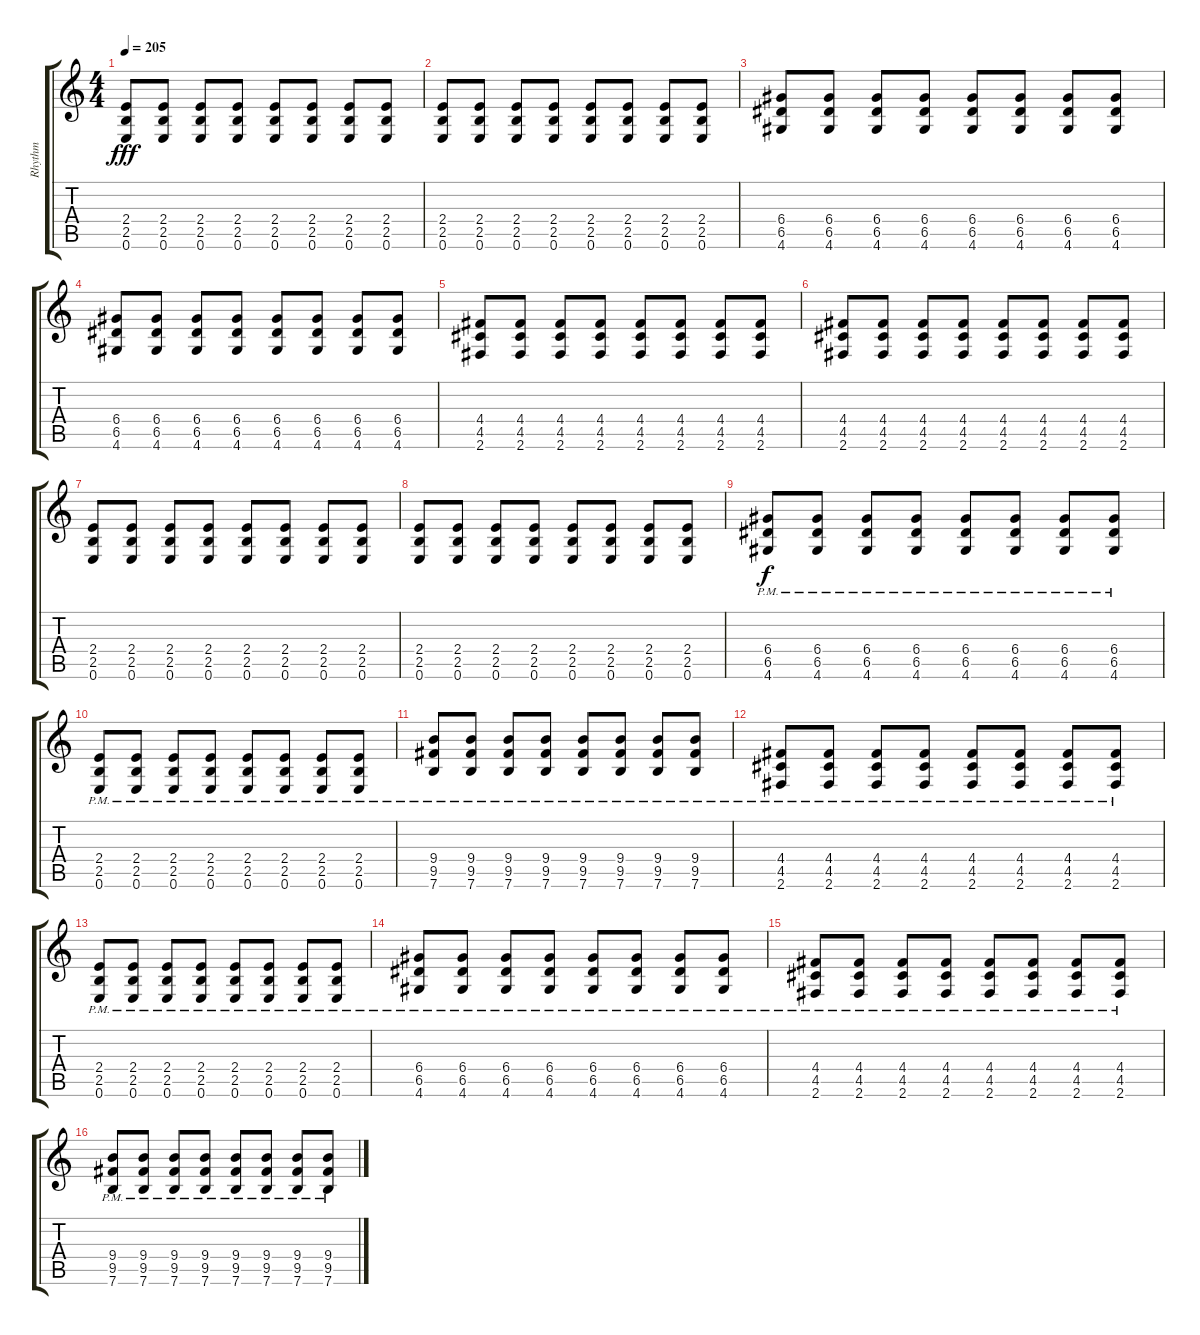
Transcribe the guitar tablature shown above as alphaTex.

\track ("Rhythm" "Rhythm") {instrument overdrivenguitar}
\staff {score tabs}
\tuning (E4 B3 G3 D3 A2 E2) {hide}
\ts (4 4)
\tempo 205
\clef g2
\ks c
(2.4 2.5 0.6).8{dy fff} (2.4 2.5 0.6).8 (2.4 2.5 0.6).8 (2.4 2.5 0.6).8 (2.4 2.5 0.6).8 (2.4 2.5 0.6).8 (2.4 2.5 0.6).8 (2.4 2.5 0.6).8 |
(2.4 2.5 0.6).8 (2.4 2.5 0.6).8 (2.4 2.5 0.6).8 (2.4 2.5 0.6).8 (2.4 2.5 0.6).8 (2.4 2.5 0.6).8 (2.4 2.5 0.6).8 (2.4 2.5 0.6).8 |
(6.4 6.5 4.6).8 (6.4 6.5 4.6).8 (6.4 6.5 4.6).8 (6.4 6.5 4.6).8 (6.4 6.5 4.6).8 (6.4 6.5 4.6).8 (6.4 6.5 4.6).8 (6.4 6.5 4.6).8 |
(6.4 6.5 4.6).8 (6.4 6.5 4.6).8 (6.4 6.5 4.6).8 (6.4 6.5 4.6).8 (6.4 6.5 4.6).8 (6.4 6.5 4.6).8 (6.4 6.5 4.6).8 (6.4 6.5 4.6).8 |
(4.4 4.5 2.6).8 (4.4 4.5 2.6).8 (4.4 4.5 2.6).8 (4.4 4.5 2.6).8 (4.4 4.5 2.6).8 (4.4 4.5 2.6).8 (4.4 4.5 2.6).8 (4.4 4.5 2.6).8 |
(4.4 4.5 2.6).8 (4.4 4.5 2.6).8 (4.4 4.5 2.6).8 (4.4 4.5 2.6).8 (4.4 4.5 2.6).8 (4.4 4.5 2.6).8 (4.4 4.5 2.6).8 (4.4 4.5 2.6).8 |
(2.4 2.5 0.6).8 (2.4 2.5 0.6).8 (2.4 2.5 0.6).8 (2.4 2.5 0.6).8 (2.4 2.5 0.6).8 (2.4 2.5 0.6).8 (2.4 2.5 0.6).8 (2.4 2.5 0.6).8 |
(2.4 2.5 0.6).8 (2.4 2.5 0.6).8 (2.4 2.5 0.6).8 (2.4 2.5 0.6).8 (2.4 2.5 0.6).8 (2.4 2.5 0.6).8 (2.4 2.5 0.6).8 (2.4 2.5 0.6).8 |
(6.4{pm} 6.5{pm} 4.6{pm}).8{dy f} (6.4{pm} 6.5{pm} 4.6{pm}).8 (6.4{pm} 6.5{pm} 4.6{pm}).8 (6.4{pm} 6.5{pm} 4.6{pm}).8 (6.4{pm} 6.5{pm} 4.6{pm}).8 (6.4{pm} 6.5{pm} 4.6{pm}).8 (6.4{pm} 6.5{pm} 4.6{pm}).8 (6.4{pm} 6.5{pm} 4.6{pm}).8 |
(2.4{pm} 2.5{pm} 0.6{pm}).8 (2.4{pm} 2.5{pm} 0.6{pm}).8 (2.4{pm} 2.5{pm} 0.6{pm}).8 (2.4{pm} 2.5{pm} 0.6{pm}).8 (2.4{pm} 2.5{pm} 0.6{pm}).8 (2.4{pm} 2.5{pm} 0.6{pm}).8 (2.4{pm} 2.5{pm} 0.6{pm}).8 (2.4{pm} 2.5{pm} 0.6{pm}).8 |
(9.4{pm} 9.5{pm} 7.6{pm}).8 (9.4{pm} 9.5{pm} 7.6{pm}).8 (9.4{pm} 9.5{pm} 7.6{pm}).8 (9.4{pm} 9.5{pm} 7.6{pm}).8 (9.4{pm} 9.5{pm} 7.6{pm}).8 (9.4{pm} 9.5{pm} 7.6{pm}).8 (9.4{pm} 9.5{pm} 7.6{pm}).8 (9.4{pm} 9.5{pm} 7.6{pm}).8 |
(4.4{pm} 4.5{pm} 2.6{pm}).8 (4.4{pm} 4.5{pm} 2.6{pm}).8 (4.4{pm} 4.5{pm} 2.6{pm}).8 (4.4{pm} 4.5{pm} 2.6{pm}).8 (4.4{pm} 4.5{pm} 2.6{pm}).8 (4.4{pm} 4.5{pm} 2.6{pm}).8 (4.4{pm} 4.5{pm} 2.6{pm}).8 (4.4{pm} 4.5{pm} 2.6{pm}).8 |
(2.4{pm} 2.5{pm} 0.6{pm}).8 (2.4{pm} 2.5{pm} 0.6{pm}).8 (2.4{pm} 2.5{pm} 0.6{pm}).8 (2.4{pm} 2.5{pm} 0.6{pm}).8 (2.4{pm} 2.5{pm} 0.6{pm}).8 (2.4{pm} 2.5{pm} 0.6{pm}).8 (2.4{pm} 2.5{pm} 0.6{pm}).8 (2.4{pm} 2.5{pm} 0.6{pm}).8 |
(6.4{pm} 6.5{pm} 4.6{pm}).8 (6.4{pm} 6.5{pm} 4.6{pm}).8 (6.4{pm} 6.5{pm} 4.6{pm}).8 (6.4{pm} 6.5{pm} 4.6{pm}).8 (6.4{pm} 6.5{pm} 4.6{pm}).8 (6.4{pm} 6.5{pm} 4.6{pm}).8 (6.4{pm} 6.5{pm} 4.6{pm}).8 (6.4{pm} 6.5{pm} 4.6{pm}).8 |
(4.4{pm} 4.5{pm} 2.6{pm}).8 (4.4{pm} 4.5{pm} 2.6{pm}).8 (4.4{pm} 4.5{pm} 2.6{pm}).8 (4.4{pm} 4.5{pm} 2.6{pm}).8 (4.4{pm} 4.5{pm} 2.6{pm}).8 (4.4{pm} 4.5{pm} 2.6{pm}).8 (4.4{pm} 4.5{pm} 2.6{pm}).8 (4.4{pm} 4.5{pm} 2.6{pm}).8 |
(9.4{pm} 9.5{pm} 7.6{pm}).8 (9.4{pm} 9.5{pm} 7.6{pm}).8 (9.4{pm} 9.5{pm} 7.6{pm}).8 (9.4{pm} 9.5{pm} 7.6{pm}).8 (9.4{pm} 9.5{pm} 7.6{pm}).8 (9.4{pm} 9.5{pm} 7.6{pm}).8 (9.4{pm} 9.5{pm} 7.6{pm}).8 (9.4{pm} 9.5{pm} 7.6{pm}).8
